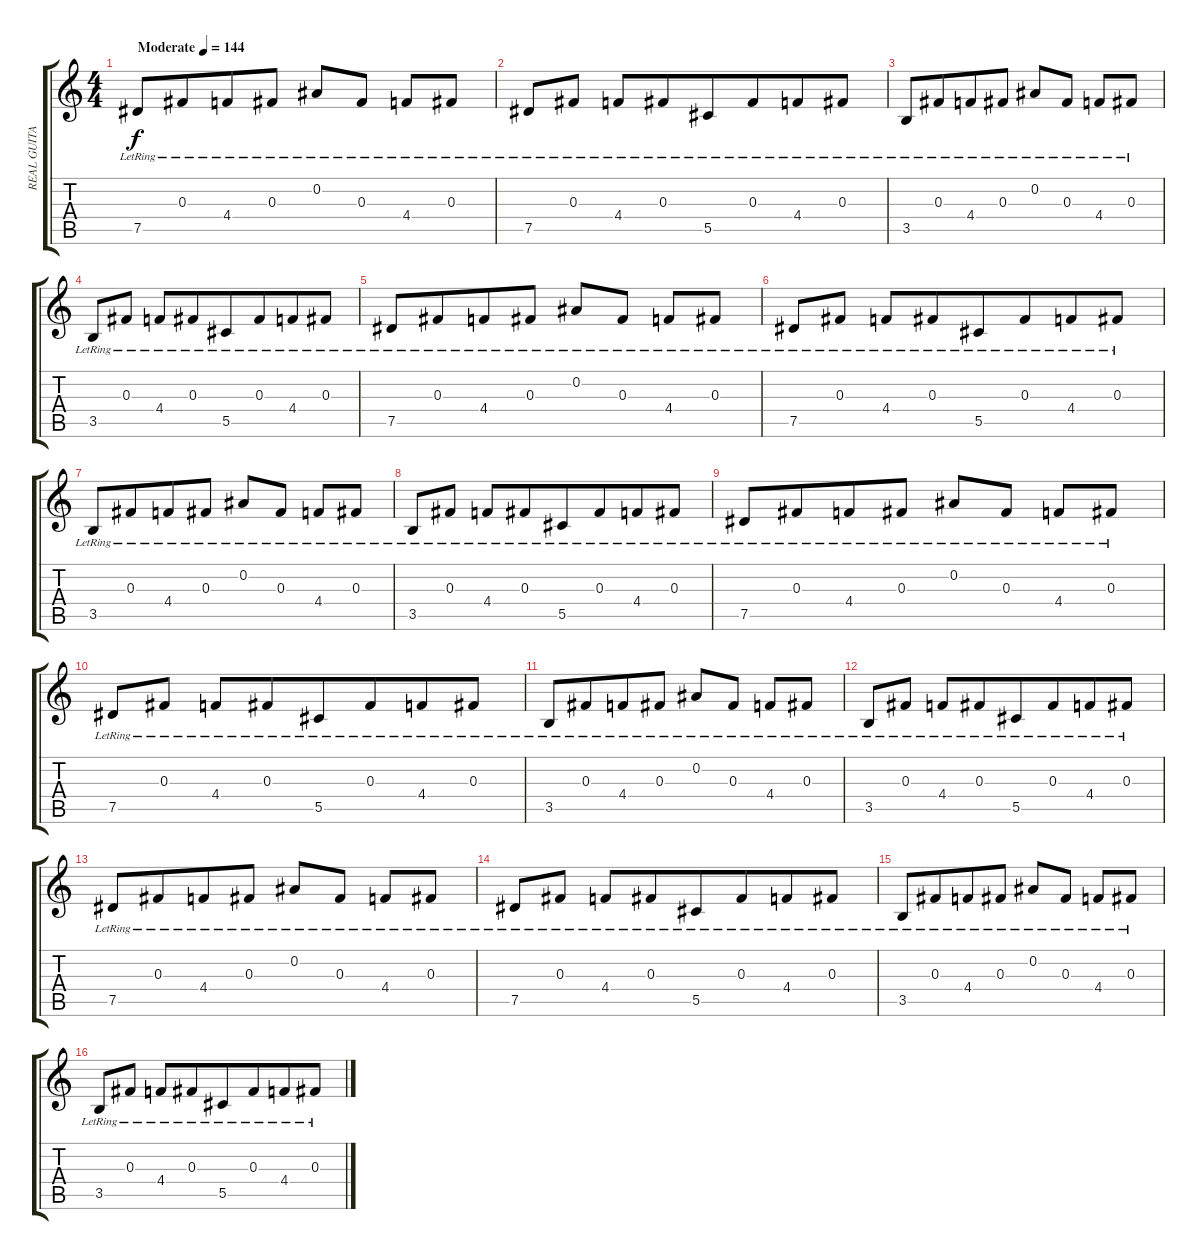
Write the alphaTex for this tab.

\track ("REAL GUITAR ( ARPEGIOS )" "REAL GUITA") {instrument acousticguitarsteel}
\staff {score tabs}
\tuning (Eb4 Bb3 Gb3 Db3 Ab2 Eb2) {hide}
\ts (4 4)
\tempo (144 "Moderate")
\clef g2
\ks c
7.5{lr}.8{dy f instrument acousticguitarsteel} 0.3{lr}.8{beam merge} 4.4{lr}.8{beam merge} 0.3{lr}.8 0.2{lr}.8 0.3{lr}.8 4.4{lr}.8 0.3{lr}.8 |
7.5{lr}.8 0.3{lr}.8 4.4{lr}.8{beam merge} 0.3{lr}.8{beam merge} 5.5{lr}.8 0.3{lr}.8{beam merge} 4.4{lr}.8 0.3{lr}.8 |
3.5{lr}.8 0.3{lr}.8{beam merge} 4.4{lr}.8{beam merge} 0.3{lr}.8 0.2{lr}.8 0.3{lr}.8 4.4{lr}.8 0.3{lr}.8 |
3.5{lr}.8 0.3{lr}.8 4.4{lr}.8{beam merge} 0.3{lr}.8{beam merge} 5.5{lr}.8 0.3{lr}.8{beam merge} 4.4{lr}.8 0.3{lr}.8 |
7.5{lr}.8 0.3{lr}.8{beam merge} 4.4{lr}.8{beam merge} 0.3{lr}.8 0.2{lr}.8 0.3{lr}.8 4.4{lr}.8 0.3{lr}.8 |
7.5{lr}.8 0.3{lr}.8 4.4{lr}.8{beam merge} 0.3{lr}.8{beam merge} 5.5{lr}.8 0.3{lr}.8{beam merge} 4.4{lr}.8 0.3{lr}.8 |
3.5{lr}.8 0.3{lr}.8{beam merge} 4.4{lr}.8{beam merge} 0.3{lr}.8 0.2{lr}.8 0.3{lr}.8 4.4{lr}.8 0.3{lr}.8 |
3.5{lr}.8 0.3{lr}.8 4.4{lr}.8{beam merge} 0.3{lr}.8{beam merge} 5.5{lr}.8 0.3{lr}.8{beam merge} 4.4{lr}.8 0.3{lr}.8 |
7.5{lr}.8 0.3{lr}.8{beam merge} 4.4{lr}.8{beam merge} 0.3{lr}.8 0.2{lr}.8 0.3{lr}.8 4.4{lr}.8 0.3{lr}.8 |
7.5{lr}.8 0.3{lr}.8 4.4{lr}.8{beam merge} 0.3{lr}.8{beam merge} 5.5{lr}.8 0.3{lr}.8{beam merge} 4.4{lr}.8 0.3{lr}.8 |
3.5{lr}.8 0.3{lr}.8{beam merge} 4.4{lr}.8{beam merge} 0.3{lr}.8 0.2{lr}.8 0.3{lr}.8 4.4{lr}.8 0.3{lr}.8 |
3.5{lr}.8 0.3{lr}.8 4.4{lr}.8{beam merge} 0.3{lr}.8{beam merge} 5.5{lr}.8 0.3{lr}.8{beam merge} 4.4{lr}.8 0.3{lr}.8 |
7.5{lr}.8 0.3{lr}.8{beam merge} 4.4{lr}.8{beam merge} 0.3{lr}.8 0.2{lr}.8 0.3{lr}.8 4.4{lr}.8 0.3{lr}.8 |
7.5{lr}.8 0.3{lr}.8 4.4{lr}.8{beam merge} 0.3{lr}.8{beam merge} 5.5{lr}.8 0.3{lr}.8{beam merge} 4.4{lr}.8 0.3{lr}.8 |
3.5{lr}.8 0.3{lr}.8{beam merge} 4.4{lr}.8{beam merge} 0.3{lr}.8 0.2{lr}.8 0.3{lr}.8 4.4{lr}.8 0.3{lr}.8 |
3.5{lr}.8 0.3{lr}.8 4.4{lr}.8{beam merge} 0.3{lr}.8{beam merge} 5.5{lr}.8 0.3{lr}.8{beam merge} 4.4{lr}.8 0.3{lr}.8
